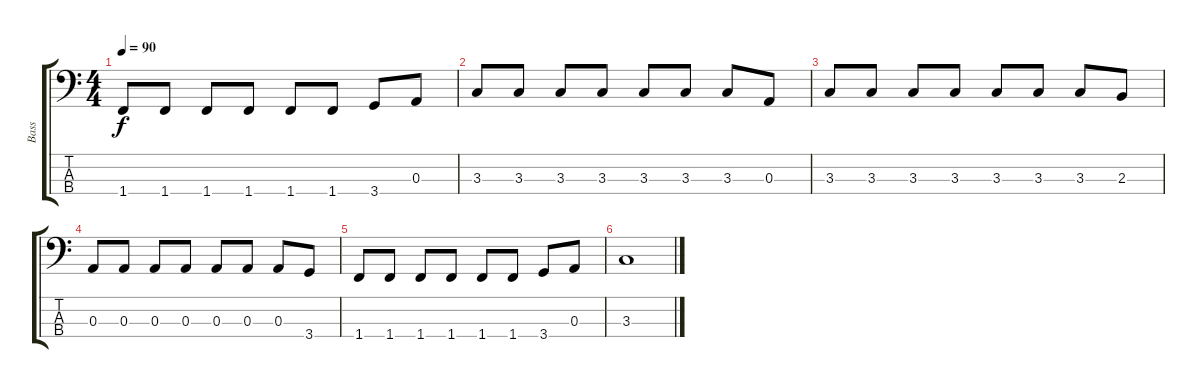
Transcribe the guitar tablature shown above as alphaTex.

\track ("Bass" "Bass") {instrument electricbassfinger}
\staff {score tabs}
\tuning (G2 D2 A1 E1) {hide}
\ts (4 4)
\tempo 90
\clef f4
\ks c
1.4.8{dy f} 1.4.8 1.4.8 1.4.8 1.4.8 1.4.8 3.4.8 0.3.8 |
3.3.8 3.3.8 3.3.8 3.3.8 3.3.8 3.3.8 3.3.8 0.3.8 |
3.3.8 3.3.8 3.3.8 3.3.8 3.3.8 3.3.8 3.3.8 2.3.8 |
0.3.8 0.3.8 0.3.8 0.3.8 0.3.8 0.3.8 0.3.8 3.4.8 |
1.4.8 1.4.8 1.4.8 1.4.8 1.4.8 1.4.8 3.4.8 0.3.8 |
3.3.1
